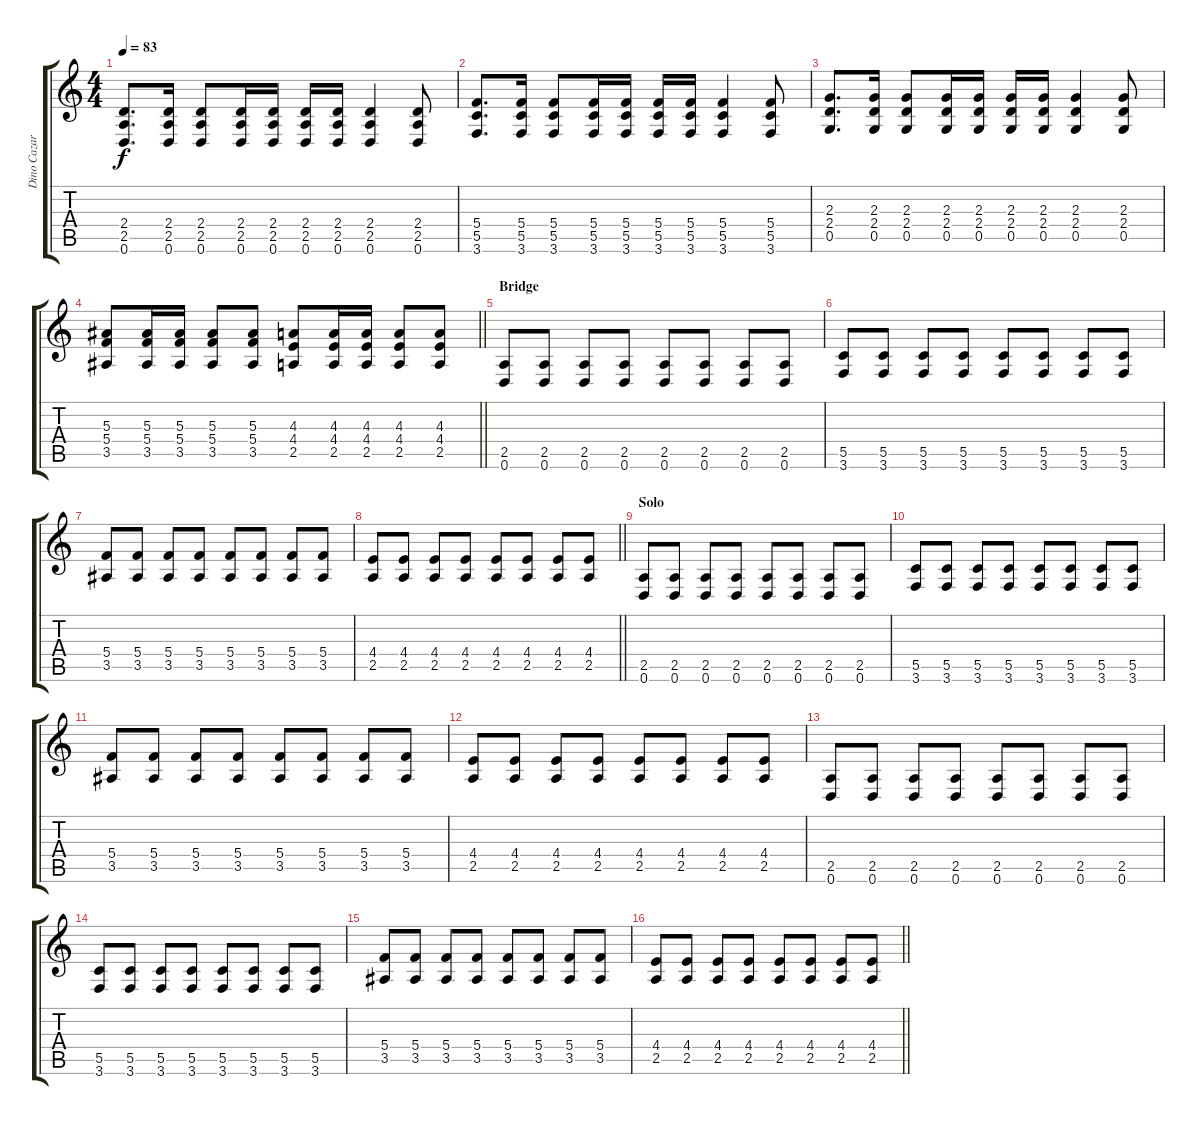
\track ("Dino Cazares 2" "Dino Cazar") {instrument distortionguitar}
\staff {score tabs}
\tuning (D4 A3 F3 C3 G2 D2) {hide}
\ts (4 4)
\tempo 83
\clef g2
\ks c
(2.4 2.5 0.6).8{d dy f} (2.4 2.5 0.6).16 (2.4 2.5 0.6).8 (2.4 2.5 0.6).16 (2.4 2.5 0.6).16 (2.4 2.5 0.6).16 (2.4 2.5 0.6).16 (2.4 2.5 0.6).4 (2.4 2.5 0.6).8 |
(5.4 5.5 3.6).8{d} (5.4 5.5 3.6).16 (5.4 5.5 3.6).8 (5.4 5.5 3.6).16 (5.4 5.5 3.6).16 (5.4 5.5 3.6).16 (5.4 5.5 3.6).16 (5.4 5.5 3.6).4 (5.4 5.5 3.6).8 |
(2.3 2.4 0.5).8{d} (2.3 2.4 0.5).16 (2.3 2.4 0.5).8 (2.3 2.4 0.5).16 (2.3 2.4 0.5).16 (2.3 2.4 0.5).16 (2.3 2.4 0.5).16 (2.3 2.4 0.5).4 (2.3 2.4 0.5).8 |
\barLineRight lightlight
(5.3 5.4 3.5).8 (5.3 5.4 3.5).16 (5.3 5.4 3.5).16 (5.3 5.4 3.5).8 (5.3 5.4 3.5).8 (4.3 4.4 2.5).8 (4.3 4.4 2.5).16 (4.3 4.4 2.5).16 (4.3 4.4 2.5).8 (4.3 4.4 2.5).8 |
\section ("" "Bridge")
(2.5 0.6).8 (2.5 0.6).8 (2.5 0.6).8 (2.5 0.6).8 (2.5 0.6).8 (2.5 0.6).8 (2.5 0.6).8 (2.5 0.6).8 |
(5.5 3.6).8 (5.5 3.6).8 (5.5 3.6).8 (5.5 3.6).8 (5.5 3.6).8 (5.5 3.6).8 (5.5 3.6).8 (5.5 3.6).8 |
(5.4 3.5).8 (5.4 3.5).8 (5.4 3.5).8 (5.4 3.5).8 (5.4 3.5).8 (5.4 3.5).8 (5.4 3.5).8 (5.4 3.5).8 |
\barLineRight lightlight
(4.4 2.5).8 (4.4 2.5).8 (4.4 2.5).8 (4.4 2.5).8 (4.4 2.5).8 (4.4 2.5).8 (4.4 2.5).8 (4.4 2.5).8 |
\section ("" "Solo")
(2.5 0.6).8 (2.5 0.6).8 (2.5 0.6).8 (2.5 0.6).8 (2.5 0.6).8 (2.5 0.6).8 (2.5 0.6).8 (2.5 0.6).8 |
(5.5 3.6).8 (5.5 3.6).8 (5.5 3.6).8 (5.5 3.6).8 (5.5 3.6).8 (5.5 3.6).8 (5.5 3.6).8 (5.5 3.6).8 |
(5.4 3.5).8 (5.4 3.5).8 (5.4 3.5).8 (5.4 3.5).8 (5.4 3.5).8 (5.4 3.5).8 (5.4 3.5).8 (5.4 3.5).8 |
(4.4 2.5).8 (4.4 2.5).8 (4.4 2.5).8 (4.4 2.5).8 (4.4 2.5).8 (4.4 2.5).8 (4.4 2.5).8 (4.4 2.5).8 |
(2.5 0.6).8 (2.5 0.6).8 (2.5 0.6).8 (2.5 0.6).8 (2.5 0.6).8 (2.5 0.6).8 (2.5 0.6).8 (2.5 0.6).8 |
(5.5 3.6).8 (5.5 3.6).8 (5.5 3.6).8 (5.5 3.6).8 (5.5 3.6).8 (5.5 3.6).8 (5.5 3.6).8 (5.5 3.6).8 |
(5.4 3.5).8 (5.4 3.5).8 (5.4 3.5).8 (5.4 3.5).8 (5.4 3.5).8 (5.4 3.5).8 (5.4 3.5).8 (5.4 3.5).8 |
\barLineRight lightlight
(4.4 2.5).8 (4.4 2.5).8 (4.4 2.5).8 (4.4 2.5).8 (4.4 2.5).8 (4.4 2.5).8 (4.4 2.5).8 (4.4 2.5).8
